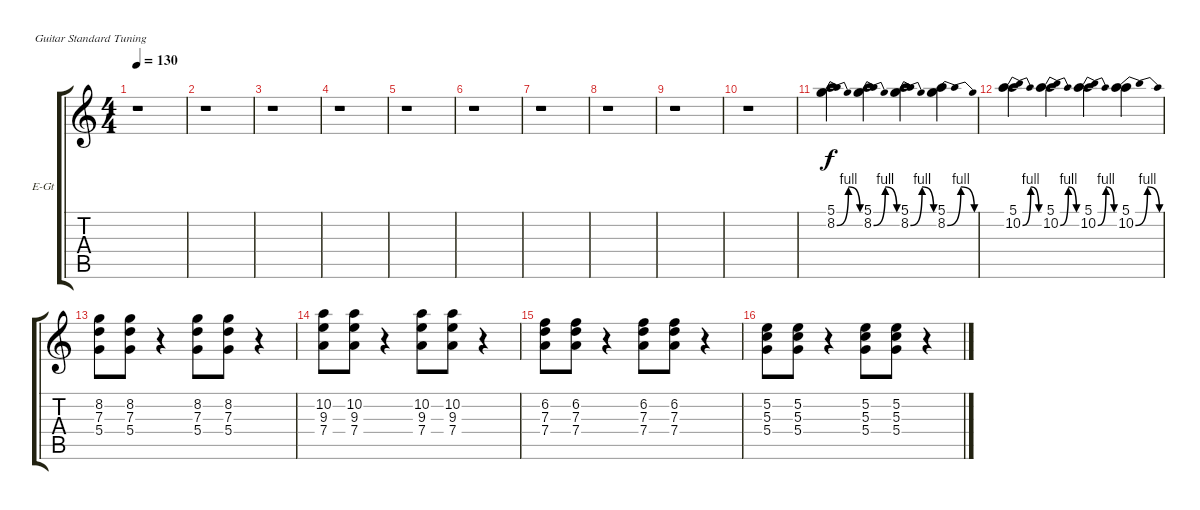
\bracketExtendMode groupsimilarinstruments
\firstSystemTrackNameOrientation horizontal
\otherSystemsTrackNameOrientation horizontal
\track ("Вадим" "E-Gt") {instrument distortionguitar}
\staff {score tabs}
\tuning (E4 B3 G3 D3 A2 E2)
\ts (4 4)
\tempo 130
\clef g2
\ks c
r.1{dy f} |
r.1 |
r.1 |
r.1 |
r.1 |
r.1 |
r.1 |
r.1 |
r.1 |
r.1 |
(5.1 8.2{be (bendrelease 0 0 30 4 30 4 60 0)}).4 (5.1 8.2{be (bendrelease 0 0 30 4 30 4 60 0)}).4 (5.1 8.2{be (bendrelease 0 0 30 4 30 4 60 0)}).4 (5.1 8.2{be (bendrelease 0 0 30 4 30 4 60 0)}).4 |
(10.2{be (bendrelease 0 0 30 4 30 4 60 0)} 5.1).4 (10.2{be (bendrelease 0 0 30 4 30 4 60 0)} 5.1).4 (10.2{be (bendrelease 0 0 30 4 30 4 60 0)} 5.1).4 (10.2{be (bendrelease 0 0 30 4 30 4 60 0)} 5.1).4 |
(8.2 7.3 5.4).8 (8.2 7.3 5.4).8 r.4 (8.2 7.3 5.4).8 (8.2 7.3 5.4).8 r.4 |
(10.2 9.3 7.4).8 (10.2 9.3 7.4).8 r.4 (10.2 9.3 7.4).8 (10.2 9.3 7.4).8 r.4 |
(6.2 7.3 7.4).8 (6.2 7.3 7.4).8 r.4 (6.2 7.3 7.4).8 (6.2 7.3 7.4).8 r.4 |
(5.2 5.3 5.4).8 (5.2 5.3 5.4).8 r.4 (5.2 5.3 5.4).8 (5.2 5.3 5.4).8 r.4
